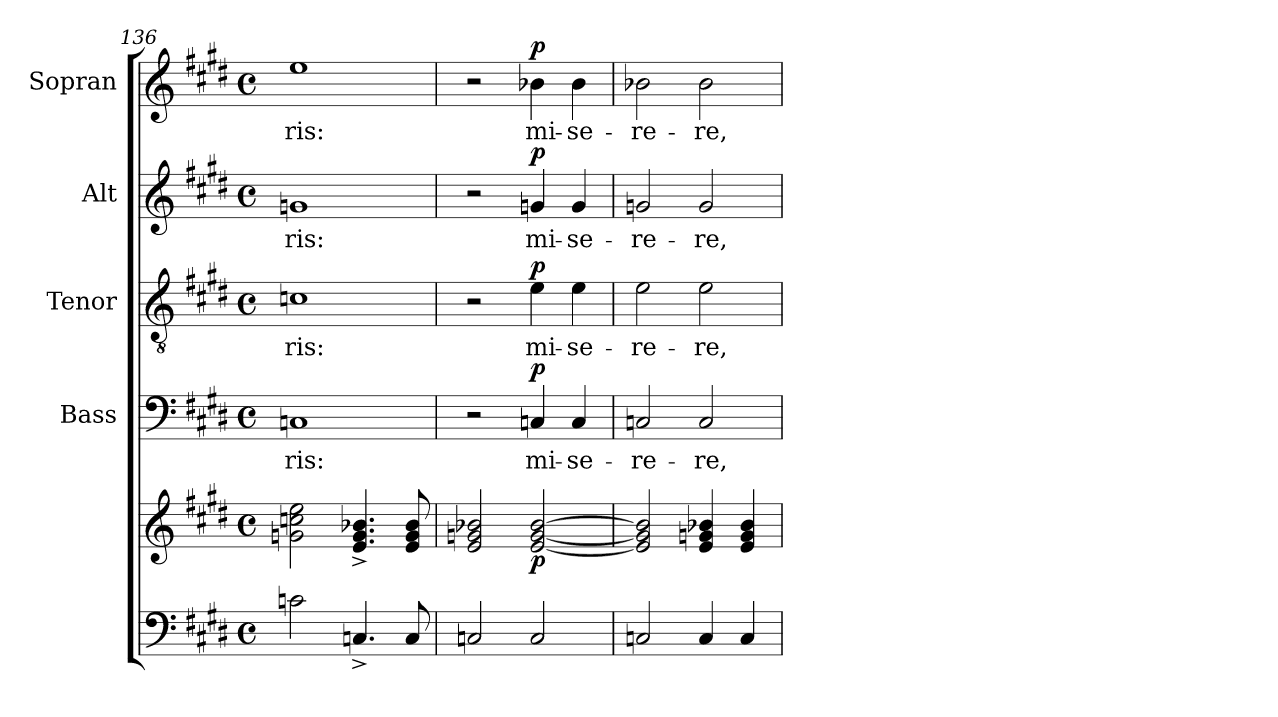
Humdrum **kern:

**kern	**kern	**dynam	**kern	**text	**dynam	**kern	**text	**dynam	**kern	**text	**dynam	**kern	**text	**dynam
*part5	*part5	*part5	*part4	*part4	*part4	*part3	*part3	*part3	*part2	*part2	*part2	*part1	*part1	*part1
*staff6	*staff5	*staff5/6	*staff4	*staff4	*staff4	*staff3	*staff3	*staff3	*staff2	*staff2	*staff2	*staff1	*staff1	*staff1
*	*	*	*I"Bass	*	*	*I"Tenor	*	*	*I"Alt	*	*	*I"Sopran	*	*
*	*	*	*I'B.	*	*	*I'T.	*	*	*I'A.	*	*	*I'S.	*	*
*clefF4	*clefG2	*	*clefF4	*	*	*clefGv2	*	*	*clefG2	*	*	*clefG2	*	*
*k[f#c#g#d#]	*k[f#c#g#d#]	*	*k[f#c#g#d#]	*	*	*k[f#c#g#d#]	*	*	*k[f#c#g#d#]	*	*	*k[f#c#g#d#]	*	*
*E:	*E:	*	*E:	*	*	*E:	*	*	*E:	*	*	*E:	*	*
*M4/4	*M4/4	*	*M4/4	*	*	*M4/4	*	*	*M4/4	*	*	*M4/4	*	*
*met(c)	*met(c)	*	*met(c)	*	*	*met(c)	*	*	*met(c)	*	*	*met(c)	*	*
=136	=136	=136	=136	=136	=136	=136	=136	=136	=136	=136	=136	=136	=136	=136
!	!	!	!	!LO:LY:b	!	!	!LO:LY:b	!	!	!LO:LY:b	!	!	!LO:LY:b	!
2cn\	2gn\ 2ccn\ 2ee\	.	1Cn	-ris:	.	1cn	-ris:	.	1gn	-ris:	.	1ee	-ris:	.
4.Cn^</	4.e/^< 4.g/^< 4.b-X/^<	.	.	.	.	.	.	.	.	.	.	.	.	.
8C/	8e/ 8g/ 8b-/	.	.	.	.	.	.	.	.	.	.	.	.	.
=137	=137	=137	=137	=137	=137	=137	=137	=137	=137	=137	=137	=137	=137	=137
2Cn/	2e/ 2gn/ 2b-X/	.	2r	.	.	2r	.	.	2r	.	.	2r	.	.
!	!	!LO:DY:b	!	!LO:LY:b	!LO:DY:a	!	!LO:LY:b	!LO:DY:a	!	!LO:LY:b	!LO:DY:a	!	!LO:LY:b	!LO:DY:a
2C/	[2e/ [2g/ [2b-/	p	4Cn/	mi-	p	4e\	mi-	p	4gn/	mi-	p	4b-X\	mi-	p
!	!	!	!	!LO:LY:b	!	!	!LO:LY:b	!	!	!LO:LY:b	!	!	!LO:LY:b	!
.	.	.	4C/	-se-	.	4e\	-se-	.	4g/	-se-	.	4b-\	-se-	.
=138	=138	=138	=138	=138	=138	=138	=138	=138	=138	=138	=138	=138	=138	=138
!	!	!	!	!LO:LY:b	!	!	!LO:LY:b	!	!	!LO:LY:b	!	!	!LO:LY:b	!
2Cn/	2e/] 2g/] 2b-/]	.	2Cn/	-re-	.	2e\	-re-	.	2gn/	-re-	.	2b-X\	-re-	.
!	!	!	!	!LO:LY:b	!	!	!LO:LY:b	!	!	!LO:LY:b	!	!	!LO:LY:b	!
4C/	4e/ 4gn/ 4b-X/	.	2C/	-re,	.	2e\	-re,	.	2g/	-re,	.	2b-\	-re,	.
4C/	4e/ 4g/ 4b-/	.	.	.	.	.	.	.	.	.	.	.	.	.
=	=	=	=	=	=	=	=	=	=	=	=	=	=	=
*-	*-	*-	*-	*-	*-	*-	*-	*-	*-	*-	*-	*-	*-	*-
